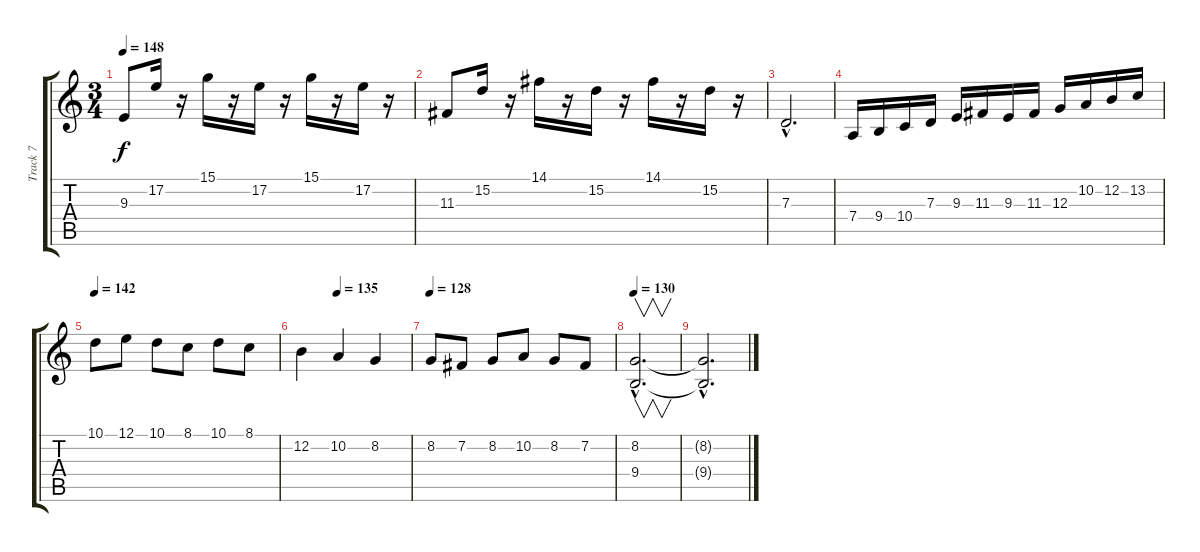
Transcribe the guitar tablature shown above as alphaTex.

\track ("Track 7" "Track 7") {instrument violin}
\staff {score tabs}
\tuning (E4 B3 G3 D3 A2 E2) {hide}
\ts (3 4)
\tempo 148
\clef g2
\ks c
9.3.8{dy f} 17.2.16 r.16 15.1.16 r.16 17.2.16 r.16 15.1.16 r.16 17.2.16 r.16 |
11.3.8 15.2.16 r.16 14.1.16 r.16 15.2.16 r.16 14.1.16 r.16 15.2.16 r.16 |
7.3{hac}.2{d volume 13} |
7.4.16{volume 16} 9.4.16 10.4.16 7.3.16 9.3.16 11.3.16 9.3.16 11.3.16 12.3.16 10.2.16 12.2.16 13.2.16 |
\tempo 142
10.1.8{volume 13} 12.1.8 10.1.8 8.1.8 10.1.8 8.1.8 |
\tempo (135 0.3333333333333333)
12.2.4 10.2.4 8.2.4 |
\tempo 128
8.2.8 7.2.8 8.2.8 10.2.8 8.2.8 7.2.8 |
\tempo 130
(8.2{hac} 9.4{hac}).2{v d} |
(8.2{hac t} 9.4{hac t}).2{d}
